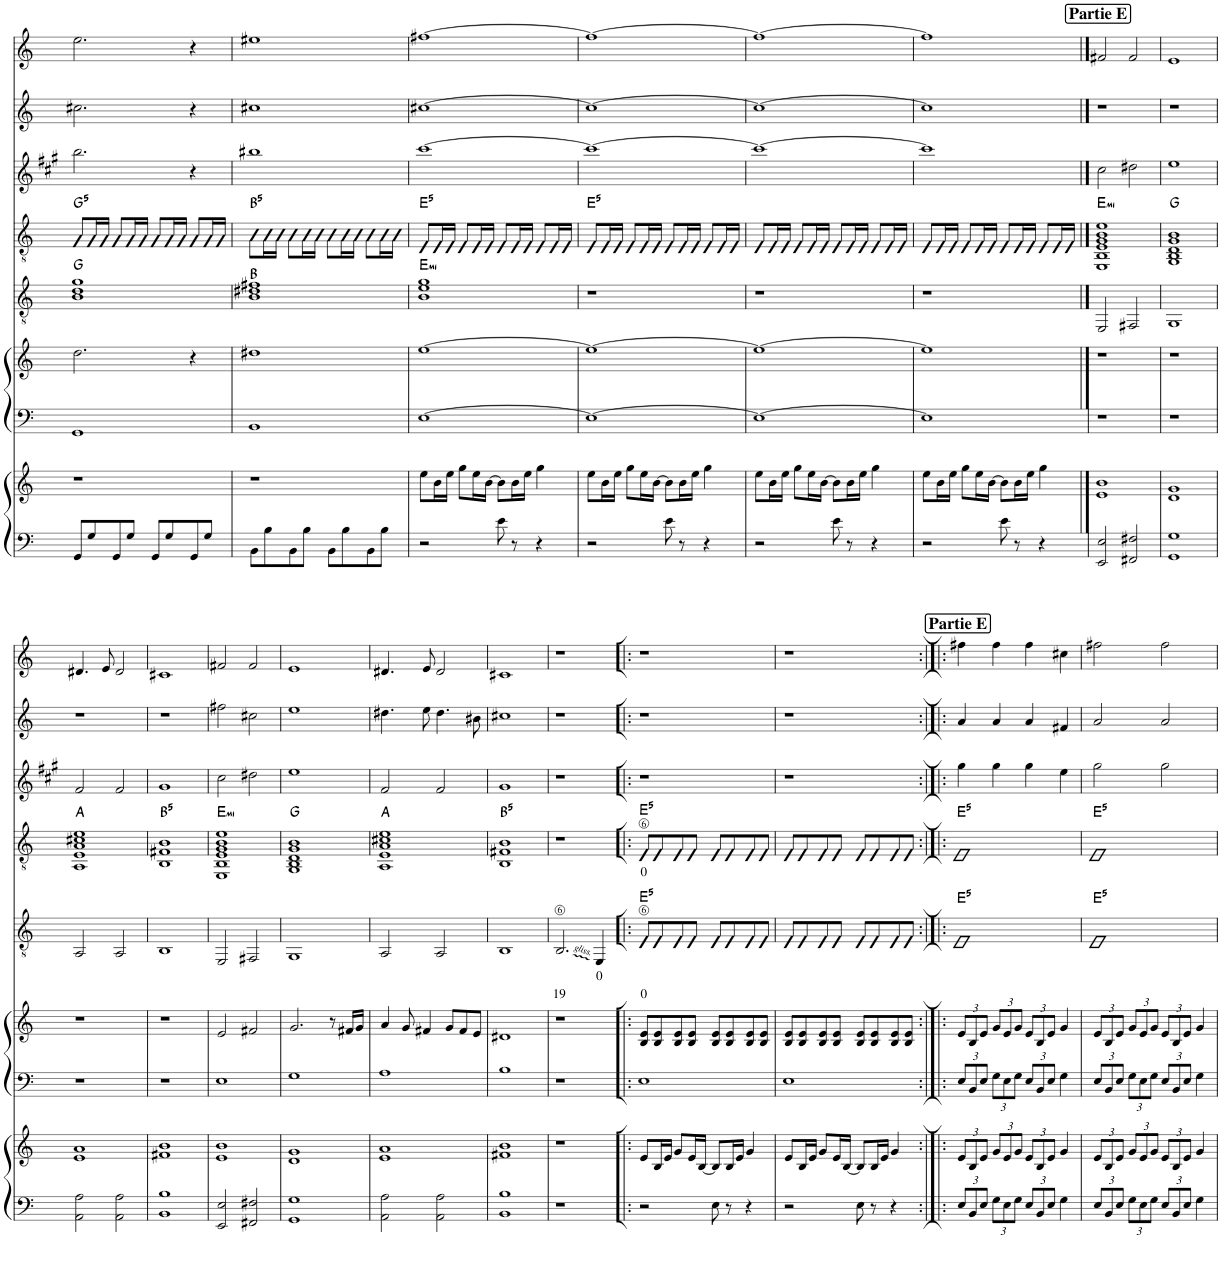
**kern	**kern	**kern	**kern	**kern	**text	**kern	**text	**harte	**kern	**kern	**kern
*part7	*part7	*part6	*part6	*part5	*part5	*part4	*part4	*part4	*part3	*part2	*part1
*staff9	*staff8	*staff7	*staff6	*staff5	*staff5	*staff4	*staff4	*	*staff3	*staff2	*staff1
*I"Piano	*	*I"Piano	*	*I"Electric Guitar	*	*I"Electric Guitar	*	*	*I"Alto Saxophone	*I"Bb Trumpet	*I"Bb Trumpet
*I'Pno	*	*	*	*I'Elec Gtr	*	*I'Elec Gtr	*	*	*I'A Sax	*I'Tpt	*I'Tpt
!!LO:PB:g=z
*clefF4	*clefG2	*clefF4	*clefG2	*clefGv2	*	*clefGv2	*	*	*clefG2	*clefG2	*clefG2
*	*	*	*	*	*	*	*	*	*Trd5c9	*Trd1c2	*Trd1c2
*k[]	*k[]	*k[]	*k[]	*k[]	*	*k[]	*	*	*k[f#c#g#]	*k[]	*k[]
*M4/4	*M4/4	*M4/4	*M4/4	*M4/4	*	*M4/4	*	*	*M4/4	*M4/4	*M4/4
=66	=66	=66	=66	=66	=66	=66	=66	=66	=66	=66	=66
!	!	!	!	!	!	!	!	!LO:H:kt=5	!	!	!
8GG/L	1r	1GG	2.dd\	1B 1d 1g	.	8G/L	.	G:(1,5)	2.bb\	2.cc#X\	2.ee\
8G/	.	.	.	.	.	16G/L	.	.	.	.	.
.	.	.	.	.	.	16G/JJ	.	.	.	.	.
8GG/	.	.	.	.	.	8G/L	.	.	.	.	.
8G/J	.	.	.	.	.	16G/L	.	.	.	.	.
.	.	.	.	.	.	16G/JJ	.	.	.	.	.
8GG/L	.	.	.	.	.	8G/L	.	.	.	.	.
8G/	.	.	.	.	.	16G/L	.	.	.	.	.
.	.	.	.	.	.	16G/JJ	.	.	.	.	.
8GG/	.	.	4r	.	.	8G/L	.	.	4r	4r	4r
8G/J	.	.	.	.	.	16G/L	.	.	.	.	.
.	.	.	.	.	.	16G/JJ	.	.	.	.	.
=67	=67	=67	=67	=67	=67	=67	=67	=67	=67	=67	=67
!	!	!	!	!	!	!	!	!LO:H:kt=5	!	!	!
8BB\L	1r	1BB	1dd#X	1B 1d#X 1f#X	.	8B\L	.	B:(1,5)	1bb#X	1cc#X	1ee#X
8B\	.	.	.	.	.	16B\L	.	.	.	.	.
.	.	.	.	.	.	16B\JJ	.	.	.	.	.
8BB\	.	.	.	.	.	8B\L	.	.	.	.	.
8B\J	.	.	.	.	.	16B\L	.	.	.	.	.
.	.	.	.	.	.	16B\JJ	.	.	.	.	.
8BB\L	.	.	.	.	.	8B\L	.	.	.	.	.
8B\	.	.	.	.	.	16B\L	.	.	.	.	.
.	.	.	.	.	.	16B\JJ	.	.	.	.	.
8BB\	.	.	.	.	.	8B\L	.	.	.	.	.
8B\J	.	.	.	.	.	16B\L	.	.	.	.	.
.	.	.	.	.	.	16B\JJ	.	.	.	.	.
=68	=68	=68	=68	=68	=68	=68	=68	=68	=68	=68	=68
!	!	!	!	!	!	!	!	!LO:H:kt=5	!	!	!
2r	8ee\L	[1E	[1ee	1B 1e 1g	.	8E/L	.	E:(1,5)	[1ccc#	[1cc#X	[1ff#X
.	16b\L	.	.	.	.	16E/L	.	.	.	.	.
.	16ee\JJ	.	.	.	.	16E/JJ	.	.	.	.	.
.	8gg\L	.	.	.	.	8E/L	.	.	.	.	.
.	16ee\L	.	.	.	.	16E/L	.	.	.	.	.
.	[16b\JJ	.	.	.	.	16E/JJ	.	.	.	.	.
8e\	8b\L]	.	.	.	.	8E/L	.	.	.	.	.
8r	16b\L	.	.	.	.	16E/L	.	.	.	.	.
.	16ee\JJ	.	.	.	.	16E/JJ	.	.	.	.	.
4r	4gg\	.	.	.	.	8E/L	.	.	.	.	.
.	.	.	.	.	.	16E/L	.	.	.	.	.
.	.	.	.	.	.	16E/JJ	.	.	.	.	.
=69	=69	=69	=69	=69	=69	=69	=69	=69	=69	=69	=69
!	!	!	!	!	!	!	!	!LO:H:kt=5	!	!	!
2r	8ee\L	1E_	1ee_	1r	.	8E/L	.	E:(1,5)	1ccc#_	1cc#_	1ff#_
.	16b\L	.	.	.	.	16E/L	.	.	.	.	.
.	16ee\JJ	.	.	.	.	16E/JJ	.	.	.	.	.
.	8gg\L	.	.	.	.	8E/L	.	.	.	.	.
.	16ee\L	.	.	.	.	16E/L	.	.	.	.	.
.	[16b\JJ	.	.	.	.	16E/JJ	.	.	.	.	.
8e\	8b\L]	.	.	.	.	8E/L	.	.	.	.	.
8r	16b\L	.	.	.	.	16E/L	.	.	.	.	.
.	16ee\JJ	.	.	.	.	16E/JJ	.	.	.	.	.
4r	4gg\	.	.	.	.	8E/L	.	.	.	.	.
.	.	.	.	.	.	16E/L	.	.	.	.	.
.	.	.	.	.	.	16E/JJ	.	.	.	.	.
=70	=70	=70	=70	=70	=70	=70	=70	=70	=70	=70	=70
2r	8ee\L	1E_	1ee_	1r	.	8E/L	.	.	1ccc#_	1cc#_	1ff#_
.	16b\L	.	.	.	.	16E/L	.	.	.	.	.
.	16ee\JJ	.	.	.	.	16E/JJ	.	.	.	.	.
.	8gg\L	.	.	.	.	8E/L	.	.	.	.	.
.	16ee\L	.	.	.	.	16E/L	.	.	.	.	.
.	[16b\JJ	.	.	.	.	16E/JJ	.	.	.	.	.
8e\	8b\L]	.	.	.	.	8E/L	.	.	.	.	.
8r	16b\L	.	.	.	.	16E/L	.	.	.	.	.
.	16ee\JJ	.	.	.	.	16E/JJ	.	.	.	.	.
4r	4gg\	.	.	.	.	8E/L	.	.	.	.	.
.	.	.	.	.	.	16E/L	.	.	.	.	.
.	.	.	.	.	.	16E/JJ	.	.	.	.	.
=71	=71	=71	=71	=71	=71	=71	=71	=71	=71	=71	=71
2r	8ee\L	1E]	1ee]	1r	.	8E/L	.	.	1ccc#]	1cc#]	1ff#]
.	16b\L	.	.	.	.	16E/L	.	.	.	.	.
.	16ee\JJ	.	.	.	.	16E/JJ	.	.	.	.	.
.	8gg\L	.	.	.	.	8E/L	.	.	.	.	.
.	16ee\L	.	.	.	.	16E/L	.	.	.	.	.
.	[16b\JJ	.	.	.	.	16E/JJ	.	.	.	.	.
8e\	8b\L]	.	.	.	.	8E/L	.	.	.	.	.
8r	16b\L	.	.	.	.	16E/L	.	.	.	.	.
.	16ee\JJ	.	.	.	.	16E/JJ	.	.	.	.	.
4r	4gg\	.	.	.	.	8E/L	.	.	.	.	.
.	.	.	.	.	.	16E/L	.	.	.	.	.
.	.	.	.	.	.	16E/JJ	.	.	.	.	.
==72	==72	==72	==72	==72	==72	==72	==72	==72	==72	==72	==72
!	!	!	!	!	!	!	!	!LO:H:kt=mi	!	!	!LO:TX:a:B:t=Partie E
2EE/ 2E/	1e 1b	1r	1r	2EE/	.	1EE 1BB 1E 1G 1B 1e	.	E:min	2cc#\	1r	2f#X/
2FF#X/ 2F#X/	.	.	.	2FF#X/	.	.	.	.	2dd#X\	.	2f#/
=73	=73	=73	=73	=73	=73	=73	=73	=73	=73	=73	=73
1GG 1G	1d 1g	1r	1r	1GG	.	1GG 1BB 1D 1G 1B	.	G:maj	1ee	1r	1e
!!LO:LB:g=z
=74	=74	=74	=74	=74	=74	=74	=74	=74	=74	=74	=74
2AA\ 2A\	1e 1a	1r	1r	2AA/	.	1AA 1E 1A 1c#X 1e	.	A:maj	2f#/	1r	4.d#X/
.	.	.	.	.	.	.	.	.	.	.	8e/
2AA\ 2A\	.	.	.	2AA/	.	.	.	.	2f#/	.	2d#/
=75	=75	=75	=75	=75	=75	=75	=75	=75	=75	=75	=75
!	!	!	!	!	!	!	!	!LO:H:kt=5	!	!	!
1BB 1B	1f#X 1b	1r	1r	1BB	.	1BB 1F#X 1B	.	B:(1,5)	1g#	1r	1c#X
=76	=76	=76	=76	=76	=76	=76	=76	=76	=76	=76	=76
!	!	!	!	!	!	!	!	!LO:H:kt=mi	!	!	!
2EE/ 2E/	1e 1b	1E	2e/	2EE/	.	1EE 1BB 1E 1G 1B 1e	.	E:min	2cc#\	2ff#X\	2f#X/
2FF#X/ 2F#X/	.	.	2f#X/	2FF#X/	.	.	.	.	2dd#X\	2cc#X\	2f#/
=77	=77	=77	=77	=77	=77	=77	=77	=77	=77	=77	=77
1GG 1G	1d 1g	1G	2.g/	1GG	.	1GG 1BB 1D 1G 1B	.	G:maj	1ee	1ee	1e
.	.	.	8r	.	.	.	.	.	.	.	.
.	.	.	16f#X/LL	.	.	.	.	.	.	.	.
.	.	.	16g/JJ	.	.	.	.	.	.	.	.
=78	=78	=78	=78	=78	=78	=78	=78	=78	=78	=78	=78
2AA\ 2A\	1e 1a	1A	4a/	2AA/	.	1AA 1E 1A 1c#X 1e	.	A:maj	2f#/	4.dd#X\	4.d#X/
.	.	.	8g/	.	.	.	.	.	.	.	.
.	.	.	4f#X/	.	.	.	.	.	.	8ee\	8e/
2AA\ 2A\	.	.	.	2AA/	.	.	.	.	2f#/	4.dd#\	2d#/
.	.	.	8g/L	.	.	.	.	.	.	.	.
.	.	.	8f#/	.	.	.	.	.	.	.	.
.	.	.	8e/J	.	.	.	.	.	.	8b#X\	.
=79	=79	=79	=79	=79	=79	=79	=79	=79	=79	=79	=79
!	!	!	!	!	!	!	!	!LO:H:kt=5	!	!	!
1BB 1B	1f#X 1b	1B	1d#X	1BB	.	1BB 1F#X 1B	.	B:(1,5)	1g#	1cc#X	1c#X
=80	=80	=80	=80	=80	=80	=80	=80	=80	=80	=80	=80
!	!	!	!	!	!LO:LY:b	!	!	!	!	!	!
1r	1r	1r	1r	2.BB/	19	1r	.	.	1r	1r	1r
!	!	!	!	!	!LO:LY:b	!	!	!	!	!	!
.	.	.	.	4EE/	0	.	.	.	.	.	.
=81!|:	=81!|:	=81!|:	=81!|:	=81!|:	=81!|:	=81!|:	=81!|:	=81!|:	=81!|:	=81!|:	=81!|:
!	!	!	!	!	!LO:LY:b	!	!LO:LY:b	!LO:H:kt=5	!	!	!
2r	8e/L	1E	8B/ 8e/L	8E/L	0	8E/L	0	E:(1,5)	1r	1r	1r
.	16B/L	.	8B/ 8e/	8E/	.	8E/	.	.	.	.	.
.	16e/JJ	.	.	.	.	.	.	.	.	.	.
.	8g/L	.	8B/ 8e/	8E/	.	8E/	.	.	.	.	.
.	16e/L	.	8B/ 8e/J	8E/J	.	8E/J	.	.	.	.	.
.	[16B/JJ	.	.	.	.	.	.	.	.	.	.
8E\	8B/L]	.	8B/ 8e/L	8E/L	.	8E/L	.	.	.	.	.
8r	16B/L	.	8B/ 8e/	8E/	.	8E/	.	.	.	.	.
.	16e/JJ	.	.	.	.	.	.	.	.	.	.
4r	4g/	.	8B/ 8e/	8E/	.	8E/	.	.	.	.	.
.	.	.	8B/ 8e/J	8E/J	.	8E/J	.	.	.	.	.
=82	=82	=82	=82	=82	=82	=82	=82	=82	=82	=82	=82
2r	8e/L	1E	8B/ 8e/L	8E/L	.	8E/L	.	.	1r	1r	1r
.	16B/L	.	8B/ 8e/	8E/	.	8E/	.	.	.	.	.
.	16e/JJ	.	.	.	.	.	.	.	.	.	.
.	8g/L	.	8B/ 8e/	8E/	.	8E/	.	.	.	.	.
.	16e/L	.	8B/ 8e/J	8E/J	.	8E/J	.	.	.	.	.
.	[16B/JJ	.	.	.	.	.	.	.	.	.	.
8E\	8B/L]	.	8B/ 8e/L	8E/L	.	8E/L	.	.	.	.	.
8r	16B/L	.	8B/ 8e/	8E/	.	8E/	.	.	.	.	.
.	16e/JJ	.	.	.	.	.	.	.	.	.	.
4r	4g/	.	8B/ 8e/	8E/	.	8E/	.	.	.	.	.
.	.	.	8B/ 8e/J	8E/J	.	8E/J	.	.	.	.	.
=83:|!|:	=83:|!|:	=83:|!|:	=83:|!|:	=83:|!|:	=83:|!|:	=83:|!|:	=83:|!|:	=83:|!|:	=83:|!|:	=83:|!|:	=83:|!|:
*Xbrackettup	*Xbrackettup	*Xbrackettup	*Xbrackettup	*	*	*	*	*	*	*	*
!	!	!	!	!	!	!	!	!LO:H:kt=5	!	!	!LO:TX:a:B:t=Partie E
12E/L	12e/L	12E/L	12e/L	1E	.	1E	.	E:(1,5)	4gg#\	4a/	4ff#X\
12BB/	12B/	12BB/	12B/	.	.	.	.	.	.	.	.
12E/J	12e/J	12E/J	12e/J	.	.	.	.	.	.	.	.
12G\L	12g/L	12G\L	12g/L	.	.	.	.	.	4gg#\	4a/	4ff#\
12E\	12e/	12E\	12e/	.	.	.	.	.	.	.	.
12G\J	12g/J	12G\J	12g/J	.	.	.	.	.	.	.	.
12E/L	12e/L	12E/L	12e/L	.	.	.	.	.	4gg#\	4a/	4ff#\
12BB/	12B/	12BB/	12B/	.	.	.	.	.	.	.	.
12E/J	12e/J	12E/J	12e/J	.	.	.	.	.	.	.	.
4G\	4g/	4G\	4g/	.	.	.	.	.	4ee\	4f#X/	4cc#X\
=84	=84	=84	=84	=84	=84	=84	=84	=84	=84	=84	=84
!	!	!	!	!	!	!	!	!LO:H:kt=5	!	!	!
12E/L	12e/L	12E/L	12e/L	1E	.	1E	.	E:(1,5)	2gg#\	2a/	2ff#X\
12BB/	12B/	12BB/	12B/	.	.	.	.	.	.	.	.
12E/J	12e/J	12E/J	12e/J	.	.	.	.	.	.	.	.
12G\L	12g/L	12G\L	12g/L	.	.	.	.	.	.	.	.
12E\	12e/	12E\	12e/	.	.	.	.	.	.	.	.
12G\J	12g/J	12G\J	12g/J	.	.	.	.	.	.	.	.
12E/L	12e/L	12E/L	12e/L	.	.	.	.	.	2gg#\	2a/	2ff#\
12BB/	12B/	12BB/	12B/	.	.	.	.	.	.	.	.
12E/J	12e/J	12E/J	12e/J	.	.	.	.	.	.	.	.
4G\	4g/	4G\	4g/	.	.	.	.	.	.	.	.
=	=	=	=	=	=	=	=	=	=	=	=
*-	*-	*-	*-	*-	*-	*-	*-	*-	*-	*-	*-
